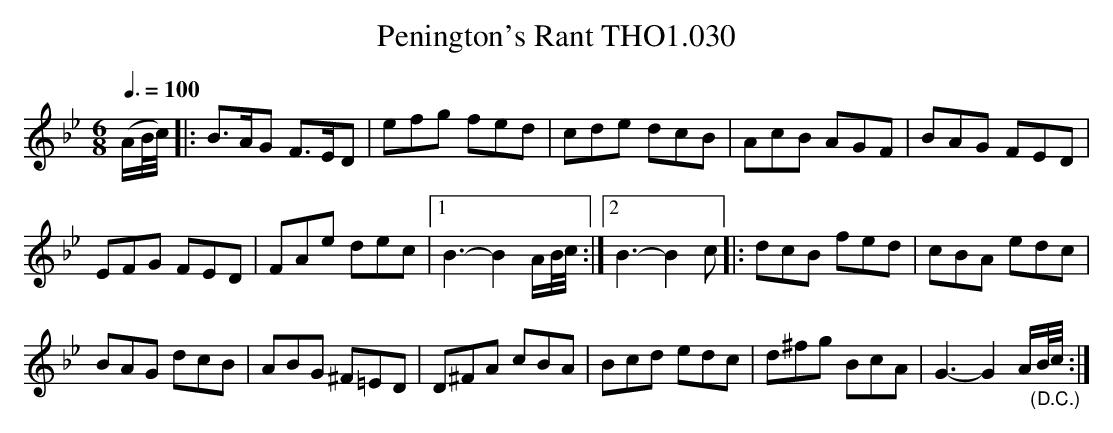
X:1
T:Penington's Rant THO1.030
M:6/8
L:1/8
Q:3/8=100
K:Bb
(A/B//c//)|:B>AG F>ED|efg fed|cde dcB|AcB AGF|BAG FED|
EFG FED|FAe dec|1B3-B2 A/B//c//:|2B3-B2 c|:dcB fed|cBA edc|
BAG dcB|ABG ^F=ED|D^FA cBA|Bcd edc|d^fg BcA|G3-G2 A/"_(D.C.)"B//c//:|
